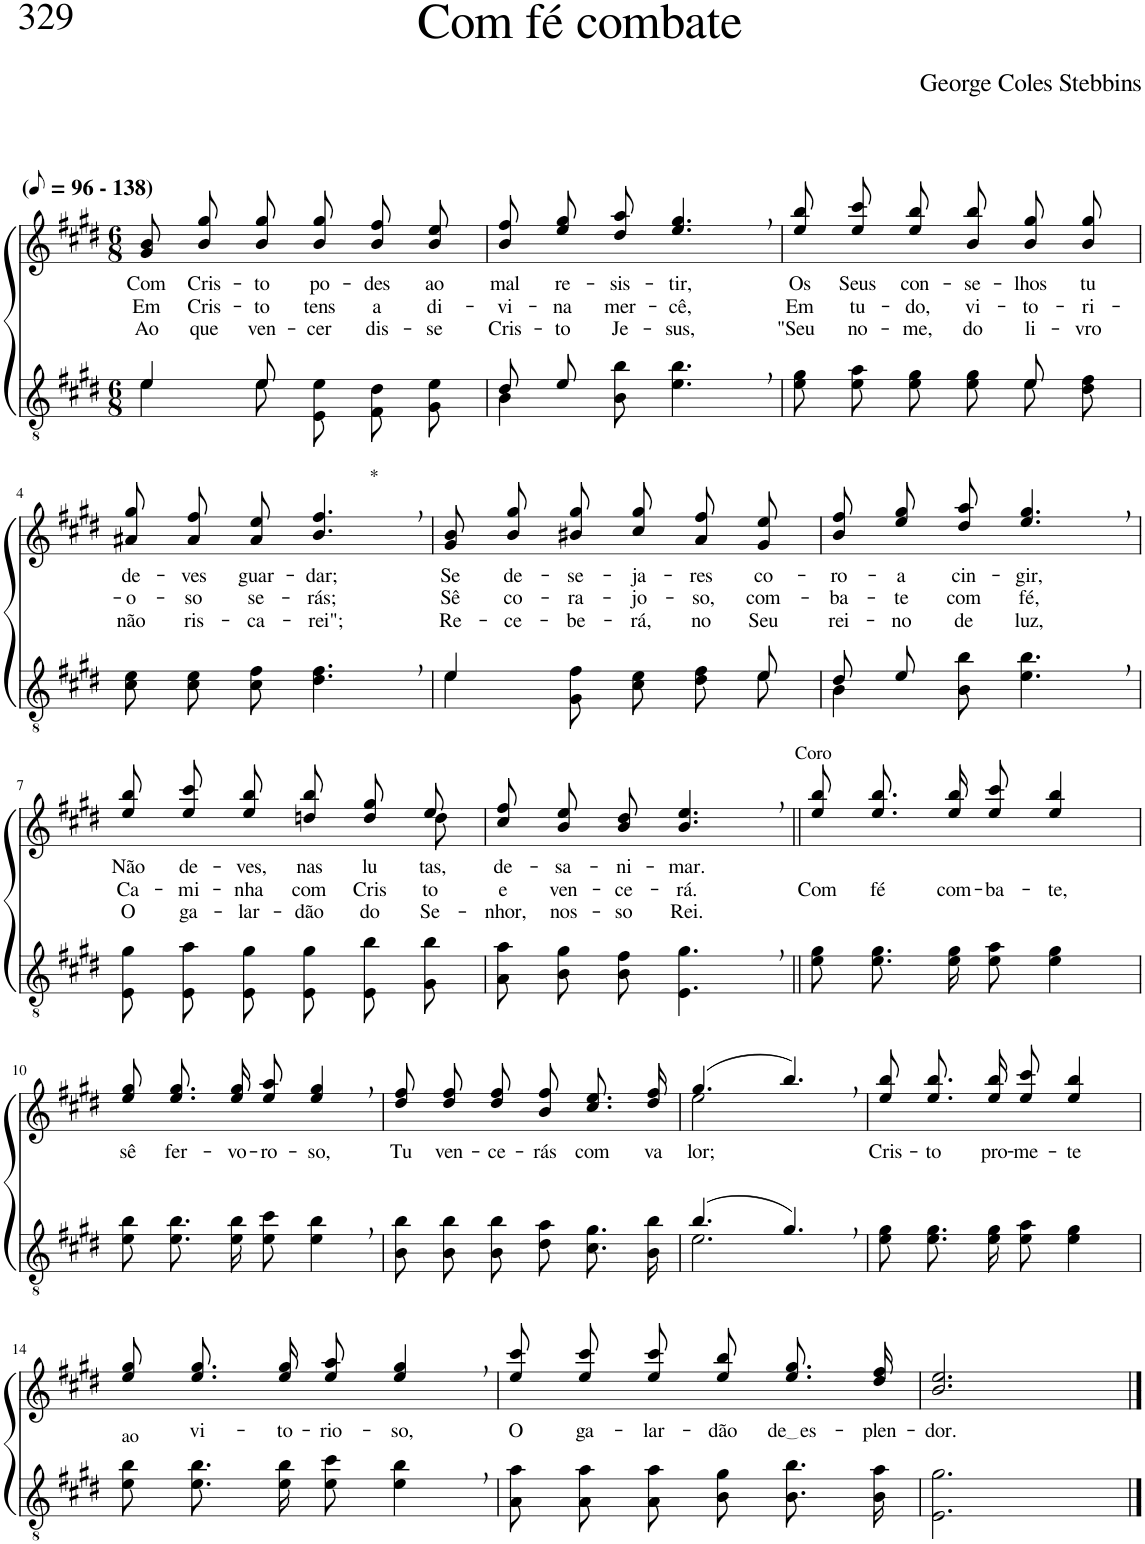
**kern	**kern	**text	**text	**text
*part2	*part1	*part1	*part1	*part1
*staff2	*staff1	*staff1	*staff1	*staff1
*I"Parte III e IV	*I"Parte I e II	*	*	*
*clefGv2	*clefG2	*	*	*
*Trd5c9	*Trd5c9	*	*	*
*k[f#c#g#d#]	*k[f#c#g#d#]	*	*	*
*M6/8	*M6/8	*	*	*
*MM48	*MM48	*	*	*
=1	=1	=1	=1	=1
*^	*	*	*	*
!	!	!LO:TX:a:B:t=(	!	!	!
!	!	!LO:TX:a:B:t=- 138)	!	!	!
!	!	!	!LO:LY:b	!LO:LY:b	!LO:LY:b
4e/	4e\	8g#\ 8b\L	Com	Em	Ao
!	!	!	!LO:LY:b	!LO:LY:b	!LO:LY:b
.	.	8b\ 8gg#\	Cris-	Cris-	que
!	!	!	!LO:LY:b	!LO:LY:b	!LO:LY:b
8e/	8e\	8b\ 8gg#\J	-to	-to	ven-
!	!	!	!LO:LY:b	!LO:LY:b	!LO:LY:b
4.ryy	8E/ 8e/L	8b\ 8gg#\L	po-	tens	-cer
!	!	!	!LO:LY:b	!LO:LY:b	!LO:LY:b
.	8F#/ 8d#/	8b\ 8ff#\	-des	a	dis-
!	!	!	!LO:LY:b	!LO:LY:b	!LO:LY:b
.	8G#/ 8e/J	8b\ 8ee\J	ao	di-	-se
=2	=2	=2	=2	=2	=2
!	!	!	!LO:LY:b	!LO:LY:b	!LO:LY:b
8d#/L	4B\	8b\ 8ff#\L	mal	-vi-	Cris-
!	!	!	!LO:LY:b	!LO:LY:b	!LO:LY:b
8e/J	.	8ee\ 8gg#\	re-	-na	-to
!	!	!	!LO:LY:b	!LO:LY:b	!LO:LY:b
8ryy	8B\ 8b\	8dd#\ 8aa\J	-sis-	mer-	Je-
!	!	!	!LO:LY:b	!LO:LY:b	!LO:LY:b
4.ryy	4.e\ 4.b\	4.ee/, 4.gg#/,	-tir,	-cê,	-sus,
=3	=3	=3	=3	=3	=3
!	!	!	!LO:LY:b	!LO:LY:b	!LO:LY:b
8e\ 8g#\L	2ryy	8ee\ 8bb\L	Os	Em	"Seu
!	!	!	!LO:LY:b	!LO:LY:b	!LO:LY:b
8e\ 8a\	.	8ee\ 8ccc#\	Seus	tu-	no-
!	!	!	!LO:LY:b	!LO:LY:b	!LO:LY:b
8e\ 8g#\J	.	8ee\ 8bb\J	con-	-do,	-me,
!	!	!	!LO:LY:b	!LO:LY:b	!LO:LY:b
8e\ 8g#\L	.	8b\ 8bb\L	-se-	vi-	do
!	!	!	!LO:LY:b	!LO:LY:b	!LO:LY:b
8e\	8e/	8b\ 8gg#\	-lhos	-to-	li-
!	!	!	!LO:LY:b	!LO:LY:b	!LO:LY:b
8d#\ 8f#\J	8ryy	8b\ 8gg#\J	tu	-ri-	-vro
!!LO:LB:g=z
=4	=4	=4	=4	=4	=4
!	!	!	!LO:LY:b	!LO:LY:b	!LO:LY:b
*v	*v	*	*	*	*
8c#\ 8e\L	8a#X\ 8gg#\L	de-	-o-	não
!	!	!LO:LY:b	!LO:LY:b	!LO:LY:b
8c#\ 8e\	8a#\ 8ff#\	-ves	-so	ris-
!	!	!LO:LY:b	!LO:LY:b	!LO:LY:b
8c#\ 8f#\J	8a#\ 8ee\J	guar-	se-	-ca-
!	!LO:TX:a:t=*	!	!	!
!	!	!LO:LY:b	!LO:LY:b	!LO:LY:b
4.d#\, 4.f#\,	4.b/, 4.ff#/,	-dar;	-rás;	-rei";
=5	=5	=5	=5	=5
*^	*	*	*	*
!	!	!	!LO:LY:b	!LO:LY:b	!LO:LY:b
4e/	4e\	8g#\ 8b\L	Se	Sê	Re-
!	!	!	!LO:LY:b	!LO:LY:b	!LO:LY:b
.	.	8b\ 8gg#\	de-	co-	-ce-
!	!	!	!LO:LY:b	!LO:LY:b	!LO:LY:b
4.ryy	8G#\ 8f#\	8b#X\ 8gg#\J	-se-	-ra-	-be-
!	!	!	!LO:LY:b	!LO:LY:b	!LO:LY:b
.	8c#\ 8e\L	8cc#\ 8gg#\L	-ja-	-jo-	-rá,
!	!	!	!LO:LY:b	!LO:LY:b	!LO:LY:b
.	8d#\ 8f#\	8a\ 8ff#\	-res	-so,	no
!	!	!	!LO:LY:b	!LO:LY:b	!LO:LY:b
8e/	8e\J	8g#\ 8ee\J	co-	com-	Seu
=6	=6	=6	=6	=6	=6
!	!	!	!LO:LY:b	!LO:LY:b	!LO:LY:b
8d#/L	4B\	8b\ 8ff#\L	-ro-	-ba-	rei-
!	!	!	!LO:LY:b	!LO:LY:b	!LO:LY:b
8e/J	.	8ee\ 8gg#\	-a	-te	-no
!	!	!	!LO:LY:b	!LO:LY:b	!LO:LY:b
8ryy	8B\ 8b\	8dd#\ 8aa\J	cin-	com	de
!	!	!	!LO:LY:b	!LO:LY:b	!LO:LY:b
4.ryy	4.e\ 4.b\	4.ee/, 4.gg#/,	-gir,	fé,	luz,
!!LO:LB:g=z
=7	=7	=7	=7	=7	=7
!	!	!	!LO:LY:b	!LO:LY:b	!LO:LY:b
*v	*v	*^	*	*	*
8E\ 8g#\L	8ee\ 8bb\L	8ryy	Não	Ca-	O
!	!	!	!LO:LY:b	!LO:LY:b	!LO:LY:b
*	*v	*v	*	*	*
8E\ 8a\	8ee\ 8ccc#\	de-	-mi-	ga-
!	!	!LO:LY:b	!LO:LY:b	!LO:LY:b
8E\ 8g#\J	8ee\ 8bb\J	-ves,	-nha	-lar-
!	!	!LO:LY:b	!LO:LY:b	!LO:LY:b
8E\ 8g#\L	8ddn\ 8bb\L	nas	com	-dão
!	!	!LO:LY:b	!LO:LY:b	!LO:LY:b
8E\ 8b\	8dd\ 8gg#\	lu-	Cris-	do
*	*^	*	*	*
!	!	!	!LO:LY:b	!LO:LY:b	!LO:LY:b
8G#\ 8b\J	8ee\J	8dd\	-tas,	-to	Se-
=8	=8	=8	=8	=8	=8
!	!	!	!LO:LY:b	!LO:LY:b	!LO:LY:b
*	*v	*v	*	*	*
8A\ 8a\L	8cc#\ 8ff#\L	de-	e	-nhor,
!	!	!LO:LY:b	!LO:LY:b	!LO:LY:b
8B\ 8g#\	8b\ 8ee\	-sa-	ven-	nos-
!	!	!LO:LY:b	!LO:LY:b	!LO:LY:b
8B\ 8f#\J	8b\ 8dd#\J	-ni-	-ce-	-so
!	!LO:TX:a:t=Coro	!	!	!
!	!	!LO:LY:b	!LO:LY:b	!LO:LY:b
4.E\, 4.g#\,	4.b/, 4.ee/,	-mar.	-rá.	Rei.
=9||	=9||	=9||	=9||	=9||
!	!	!	!LO:LY:b	!
8e\ 8g#\L	8ee\ 8bb\L	.	Com	.
!	!	!	!LO:LY:b	!
8.e\ 8.g#\	8.ee\ 8.bb\	.	fé	.
!	!	!	!LO:LY:b	!
16e\ 16g#\Jk	16ee\ 16bb\Jk	.	com-	.
!	!	!	!LO:LY:b	!
8e\ 8a\	8ee/ 8ccc#/	.	-ba-	.
!	!	!	!LO:LY:b	!
4e\ 4g#\	4ee/ 4bb/	.	-te,	.
!!LO:LB:g=z
=10	=10	=10	=10	=10
!	!	!LO:LY:b	!	!
8e\ 8b\L	8ee\ 8gg#\L	sê	.	.
!	!	!LO:LY:b	!	!
8.e\ 8.b\	8.ee\ 8.gg#\	fer-	.	.
!	!	!LO:LY:b	!	!
16e\ 16b\Jk	16ee\ 16gg#\Jk	-vo-	.	.
!	!	!LO:LY:b	!	!
8e\ 8cc#\	8ee/ 8aa/	-ro-	.	.
!	!	!LO:LY:b	!	!
4e\, 4b\,	4ee/, 4gg#/,	-so,	.	.
=11	=11	=11	=11	=11
!	!	!LO:LY:b	!	!
8B\ 8b\L	8dd#\ 8ff#\L	Tu	.	.
!	!	!LO:LY:b	!	!
8B\ 8b\	8dd#\ 8ff#\	ven-	.	.
!	!	!LO:LY:b	!	!
8B\ 8b\J	8dd#\ 8ff#\J	-ce-	.	.
!	!	!LO:LY:b	!	!
8d#\ 8a\L	8b\ 8ff#\L	-rás	.	.
!	!	!LO:LY:b	!	!
8.c#\ 8.g#\	8.cc#\ 8.ee\	com	.	.
!	!	!LO:LY:b	!	!
16B\ 16b\Jk	16dd#\ 16ff#\Jk	va-	.	.
=12	=12	=12	=12	=12
*^	*^	*	*	*
!	!	!	!	!LO:LY:b	!	!
(4.b/	2.e\	(4.gg#/	2ee\	-lor;	.	.
4.g#,/)	.	4.bb,/)	.	.	.	.
.	.	.	4ryy	.	.	.
*v	*v	*	*	*	*	*
=13	=13	=13	=13	=13	=13
!	!	!	!LO:LY:b	!	!
*	*v	*v	*	*	*
8e\ 8g#\L	8ee\ 8bb\L	Cris-	.	.
!	!	!LO:LY:b	!	!
8.e\ 8.g#\	8.ee\ 8.bb\	-to	.	.
!	!	!LO:LY:b	!	!
16e\ 16g#\Jk	16ee\ 16bb\Jk	pro-	.	.
!	!	!LO:LY:b	!	!
8e\ 8a\	8ee/ 8ccc#/	-me-	.	.
!	!	!LO:LY:b	!	!
4e\ 4g#\	4ee/ 4bb/	-te	.	.
!!LO:LB:g=z
=14	=14	=14	=14	=14
!LO:TX:a:t=ao	!	!	!	!
8e\ 8b\L	8ee\ 8gg#\L	.	.	.
!	!	!LO:LY:b	!	!
8.e\ 8.b\	8.ee\ 8.gg#\	vi-	.	.
!	!	!LO:LY:b	!	!
16e\ 16b\Jk	16ee\ 16gg#\Jk	-to-	.	.
!	!	!LO:LY:b	!	!
8e\ 8cc#\	8ee/ 8aa/	-rio-	.	.
!	!	!LO:LY:b	!	!
4e\, 4b\,	4ee/, 4gg#/,	-so,	.	.
=15	=15	=15	=15	=15
!	!	!LO:LY:b	!	!
8A\ 8a\L	8ee\ 8ccc#\L	O	.	.
!	!	!LO:LY:b	!	!
8A\ 8a\	8ee\ 8ccc#\	ga-	.	.
!	!	!LO:LY:b	!	!
8A\ 8a\J	8ee\ 8ccc#\J	-lar-	.	.
!	!	!LO:LY:b	!	!
8B\ 8g#\L	8ee\ 8bb\L	-dão	.	.
!	!	!LO:LY:b	!	!
8.B\ 8.b\	8.ee\ 8.gg#\	de es	.	.
!	!	!LO:LY:b	!	!
16B\ 16a\Jk	16dd#\ 16ff#\Jk	-plen-	.	.
=16	=16	=16	=16	=16
!	!	!LO:LY:b	!	!
2.E\ 2.g#\	2.b/ 2.ee/	-dor.	.	.
==	==	==	==	==
*-	*-	*-	*-	*-
